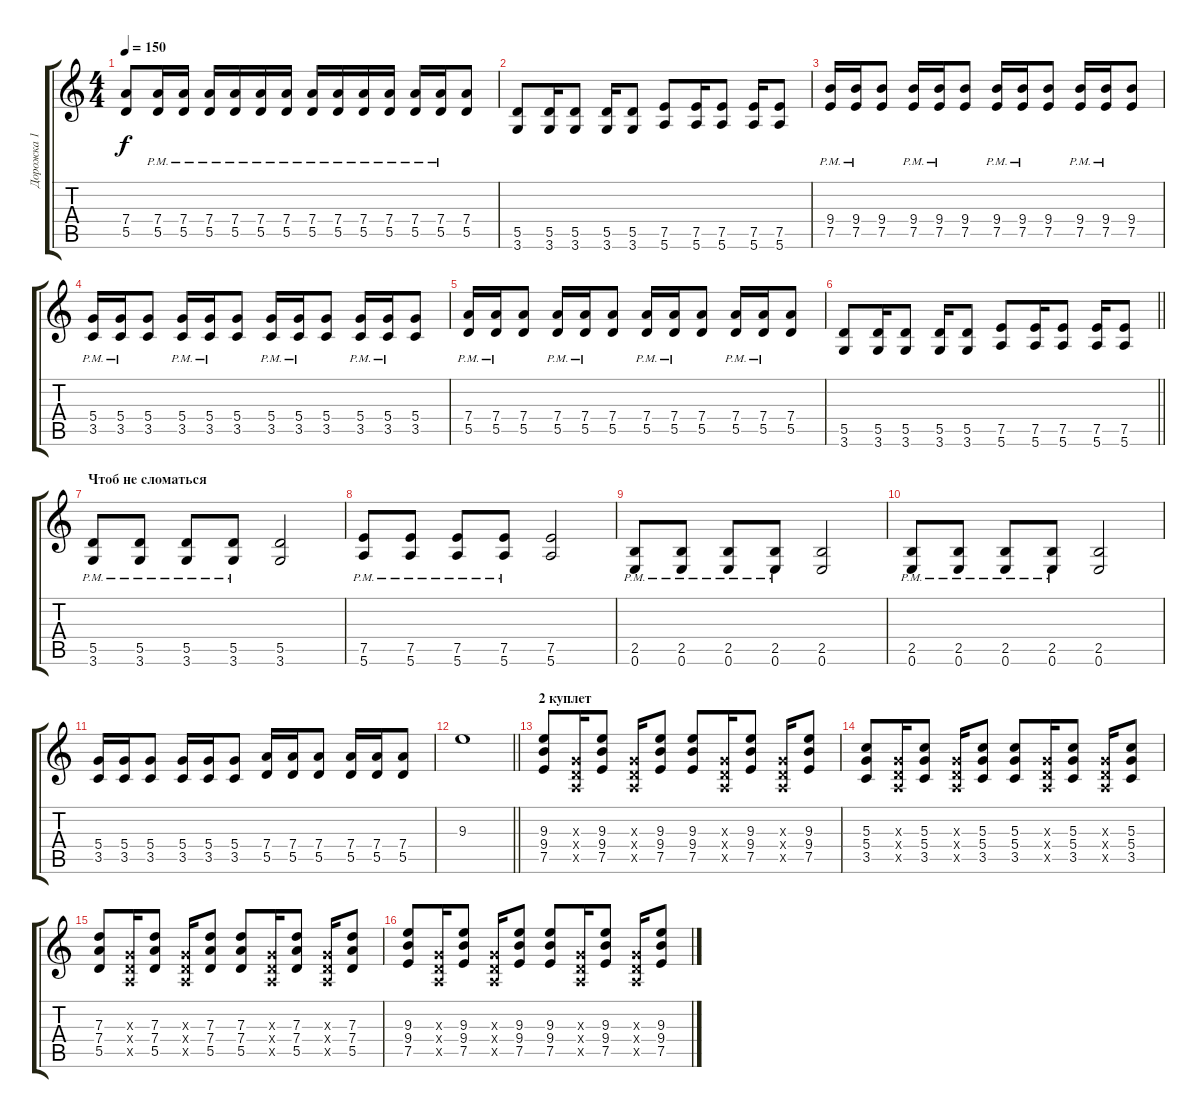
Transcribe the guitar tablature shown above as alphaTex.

\track ("Дорожка 1" "Дорожка 1") {instrument acousticguitarsteel}
\staff {score tabs}
\tuning (E4 B3 G3 D3 A2 E2) {hide}
\ts (4 4)
\tempo 150
\clef g2
\ks c
(7.4 5.5).8{dy f} (7.4{pm} 5.5{pm}).16 (7.4{pm} 5.5{pm}).16 (7.4{pm} 5.5{pm}).16 (7.4{pm} 5.5{pm}).16 (7.4{pm} 5.5{pm}).16 (7.4{pm} 5.5{pm}).16 (7.4{pm} 5.5{pm}).16 (7.4{pm} 5.5{pm}).16 (7.4{pm} 5.5{pm}).16 (7.4{pm} 5.5{pm}).16 (7.4{pm} 5.5{pm}).16 (7.4{pm} 5.5{pm}).16 (7.4 5.5).8 |
(5.5 3.6).8 (5.5 3.6).16 (5.5 3.6).8 (5.5 3.6).16 (5.5 3.6).8 (7.5 5.6).8 (7.5 5.6).16 (7.5 5.6).8 (7.5 5.6).16 (7.5 5.6).8 |
(9.4{pm} 7.5{pm}).16 (9.4{pm} 7.5{pm}).16 (9.4 7.5).8 (9.4{pm} 7.5{pm}).16 (9.4{pm} 7.5{pm}).16 (9.4 7.5).8 (9.4{pm} 7.5{pm}).16 (9.4{pm} 7.5{pm}).16 (9.4 7.5).8 (9.4{pm} 7.5{pm}).16 (9.4{pm} 7.5{pm}).16 (9.4 7.5).8 |
(5.4{pm} 3.5{pm}).16 (5.4{pm} 3.5{pm}).16 (5.4 3.5).8 (5.4{pm} 3.5{pm}).16 (5.4{pm} 3.5{pm}).16 (5.4 3.5).8 (5.4{pm} 3.5{pm}).16 (5.4{pm} 3.5{pm}).16 (5.4 3.5).8 (5.4{pm} 3.5{pm}).16 (5.4{pm} 3.5{pm}).16 (5.4 3.5).8 |
(7.4{pm} 5.5{pm}).16 (7.4{pm} 5.5{pm}).16 (7.4 5.5).8 (7.4{pm} 5.5{pm}).16 (7.4{pm} 5.5{pm}).16 (7.4 5.5).8 (7.4{pm} 5.5{pm}).16 (7.4{pm} 5.5{pm}).16 (7.4 5.5).8 (7.4{pm} 5.5{pm}).16 (7.4{pm} 5.5{pm}).16 (7.4 5.5).8 |
\barLineRight lightlight
(5.5 3.6).8 (5.5 3.6).16 (5.5 3.6).8 (5.5 3.6).16 (5.5 3.6).8 (7.5 5.6).8 (7.5 5.6).16 (7.5 5.6).8 (7.5 5.6).16 (7.5 5.6).8 |
\section ("" "Чтоб не сломаться")
(5.5{pm} 3.6{pm}).8 (5.5{pm} 3.6{pm}).8 (5.5{pm} 3.6{pm}).8 (5.5{pm} 3.6{pm}).8 (5.5 3.6).2 |
(7.5{pm} 5.6{pm}).8 (7.5{pm} 5.6{pm}).8 (7.5{pm} 5.6{pm}).8 (7.5{pm} 5.6{pm}).8 (7.5 5.6).2 |
(2.5{pm} 0.6{pm}).8 (2.5{pm} 0.6{pm}).8 (2.5{pm} 0.6{pm}).8 (2.5{pm} 0.6{pm}).8 (2.5 0.6).2 |
(2.5{pm} 0.6{pm}).8 (2.5{pm} 0.6{pm}).8 (2.5{pm} 0.6{pm}).8 (2.5{pm} 0.6{pm}).8 (2.5 0.6).2 |
(5.4 3.5).16 (5.4 3.5).16 (5.4 3.5).8 (5.4 3.5).16 (5.4 3.5).16 (5.4 3.5).8 (7.4 5.5).16 (7.4 5.5).16 (7.4 5.5).8 (7.4 5.5).16 (7.4 5.5).16 (7.4 5.5).8 |
\barLineRight lightlight
9.3.1 |
\section ("" "2 куплет")
(9.3 9.4 7.5).8{instrument acousticguitarsteel} (0.3{x} 0.4{x} 0.5{x}).16 (9.3 9.4 7.5).8 (0.3{x} 0.4{x} 0.5{x}).16 (9.3 9.4 7.5).8 (9.3 9.4 7.5).8 (0.3{x} 0.4{x} 0.5{x}).16 (9.3 9.4 7.5).8 (0.3{x} 0.4{x} 0.5{x}).16 (9.3 9.4 7.5).8 |
(5.3 5.4 3.5).8 (0.3{x} 0.4{x} 0.5{x}).16 (5.3 5.4 3.5).8 (0.3{x} 0.4{x} 0.5{x}).16 (5.3 5.4 3.5).8 (5.3 5.4 3.5).8 (0.3{x} 0.4{x} 0.5{x}).16 (5.3 5.4 3.5).8 (0.3{x} 0.4{x} 0.5{x}).16 (5.3 5.4 3.5).8 |
(7.3 7.4 5.5).8 (0.3{x} 0.4{x} 0.5{x}).16 (7.3 7.4 5.5).8 (0.3{x} 0.4{x} 0.5{x}).16 (7.3 7.4 5.5).8 (7.3 7.4 5.5).8 (0.3{x} 0.4{x} 0.5{x}).16 (7.3 7.4 5.5).8 (0.3{x} 0.4{x} 0.5{x}).16 (7.3 7.4 5.5).8 |
(9.3 9.4 7.5).8 (0.3{x} 0.4{x} 0.5{x}).16 (9.3 9.4 7.5).8 (0.3{x} 0.4{x} 0.5{x}).16 (9.3 9.4 7.5).8 (9.3 9.4 7.5).8 (0.3{x} 0.4{x} 0.5{x}).16 (9.3 9.4 7.5).8 (0.3{x} 0.4{x} 0.5{x}).16 (9.3 9.4 7.5).8
